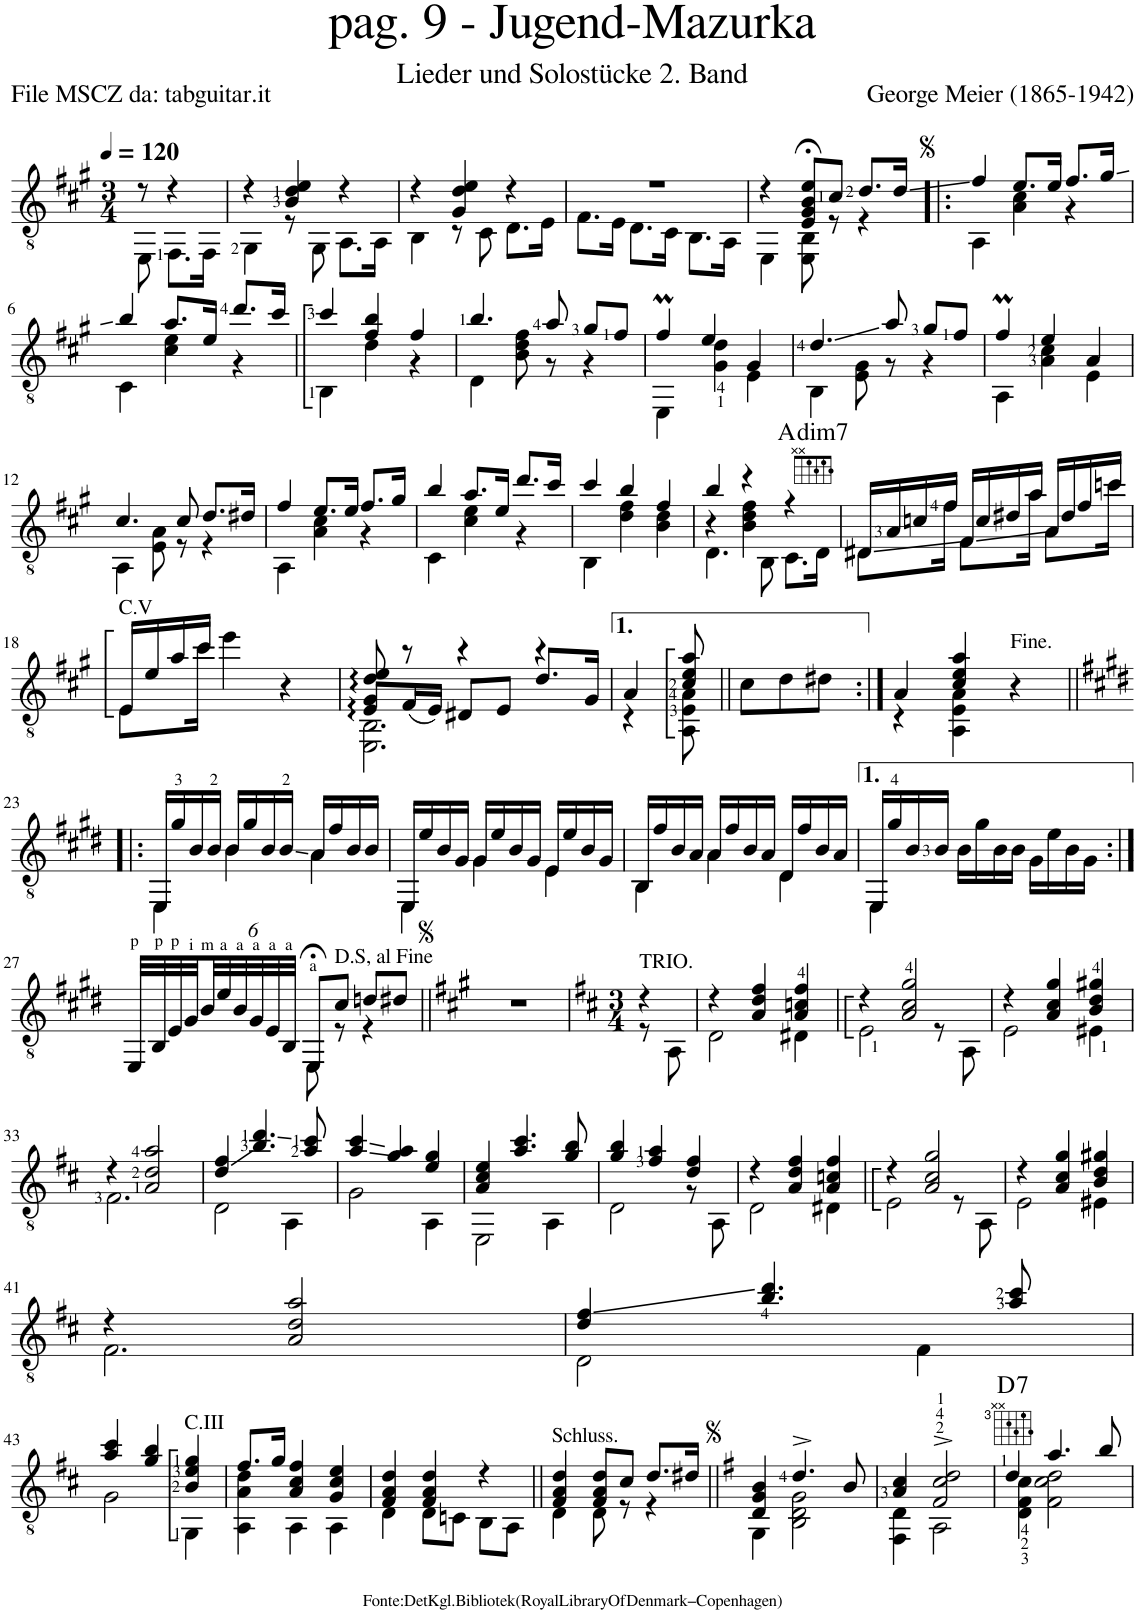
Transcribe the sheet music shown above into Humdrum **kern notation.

**kern	**harte
*part1	*part1
*staff1	*
*I"Guitar	*
*I'Guit.	*
*clefGv2	*
*k[f#c#g#]	*
*M3/4	*
*MM120	*
=	=
*^	*
8r	8EE\	.
4r	8.FF#\L	.
.	16FF#\Jk	.
=1	=1	=1
4r	4GG#\	.
4B/ 4d/ 4e/	8r	.
.	8GG#\	.
4r	8.AA\L	.
.	16AA\Jk	.
=2	=2	=2
4r	4BB\	.
4G#/ 4d/ 4e/	8r	.
.	8C#\	.
4r	8.D\L	.
.	16E\Jk	.
=3	=3	=3
2.r	8.F#\L	.
.	16E\Jk	.
.	8.D\L	.
.	16C#\Jk	.
.	8.BB\L	.
.	16AA\Jk	.
=4	=4	=4
4r	4EE\	.
8E/;< 8G#/;< 8B/;< 8e/;<L	8EE\ 8BB\	.
8c#/J	8r	.
8.d/L	4r	.
16d/Jk	.	.
=5!|:	=5!|:	=5!|:
4f#/	4AA\	.
8.e/L	4A\ 4c#\	.
16e/Jk	.	.
8.f#/L	4r	.
16g#/Jk	.	.
!!LO:LB:g=z	!!
=6	=6	=6
4b/	4C#\	.
8.a/L	4c#\ 4e\	.
16e/Jk	.	.
8.dd/L	4r	.
16cc#/Jk	.	.
=7	=7	=7
4cc#/	4BB\	.
4f#/ 4b/	4d\	.
4f#/	4r	.
=8	=8	=8
4.b/	4D\	.
.	8B\ 8d\ 8f#\	.
8a/	8r	.
8g#/L	4r	.
8f#/J	.	.
=9	=9	=9
4f#M/	4EE\	.
4e/	4G#\ 4d\	.
4G#/	4E\	.
=10	=10	=10
4.d/	4BB\	.
.	8E\ 8G#\	.
8a/	8r	.
8g#/L	4r	.
8f#/J	.	.
=11	=11	=11
4f#M/	4AA\	.
4e/	4A\ 4c#\	.
4A/	4E\	.
!!LO:LB:g=z	!!
=12	=12	=12
4.c#/	4AA\	.
.	8E\ 8A\	.
8c#/	8r	.
8.d/L	4r	.
16d#X/Jk	.	.
=13	=13	=13
4f#/	4AA\	.
8.e/L	4A\ 4c#\	.
16e/Jk	.	.
8.f#/L	4r	.
16g#/Jk	.	.
=14	=14	=14
4b/	4C#\	.
8.a/L	4c#\ 4e\	.
16e/Jk	.	.
8.dd/L	4r	.
16cc#/Jk	.	.
=15	=15	=15
4cc#/	4BB\	.
4b/	4d\ 4f#\	.
4f#/	4B\ 4d\	.
=16	=16	=16
*	*^	*
4b/	4r	4.D\	.
4r	4B\ 4d\ 4f#\	.	.
.	.	8BB\	.
4r	4ryy	8.C#\L	.
.	.	16D\Jk	.
=17	=17	=17	=17
!	!	!	!LO:H:kt=dim7
*	*v	*v	*
16D#X/LL	8.D#\L	A:dim7
16A/	.	.
16cn/	.	.
16f#/JJ	16f#\Jk	.
16F#/LL	8.F#\L	.
16c/	.	.
16d#X/	.	.
16a/JJ	16a\Jk	.
16A/LL	8.A\L	.
16d#/	.	.
16f#/	.	.
16ccn/JJ	16cc\Jk	.
!!LO:LB:g=z	!!
=18	=18	=18
!LO:TX:a:t=C.V	!	!
16E/LL	8.E\L	.
16e/	.	.
16a/	.	.
16cc#/JJ	16cc#\Jk	.
4ee\	2ryy	.
4r	.	.
=19	=19	=19
*	*^	*
8d/ 8e/	2.EE\ 2.BB\	8E/: 8G#/:L	.
8r	.	(16F#/L	.
.	.	16E/JJ)	.
4r	.	8D#X/L	.
.	.	8E/J	.
4r	.	8.d/L	.
.	.	16G#/Jk	.
*	*v	*v	*
=20	=20	=20
4A/	4r	.
8c#/ 8e/ 8a/	8AA\ 8E\ 8A\	.
*v	*v	*
=21||	=21||
8c#\L	.
8d\	.
8d#X\J	.
=22:|!	=22:|!
*^	*
4A/	4r	.
4c#/ 4e/ 4a/	4AA\ 4E\ 4A\	.
4r	4ryy	.
!!LO:LB:g=z	!!
=23!|:	=23!|:	=23!|:
*k[f#c#g#d#]	*	*
16EE/LL	4EE\	.
16g#/	.	.
16B/	.	.
16B/JJ	.	.
16B/LL	4B\	.
16g#/	.	.
16B/	.	.
16B/JJ	.	.
16A/LL	4A\	.
16f#/	.	.
16B/	.	.
16B/JJ	.	.
=24	=24	=24
16EE/LL	4EE\	.
16e/	.	.
16B/	.	.
16G#/JJ	.	.
16G#/LL	4G#\	.
16e/	.	.
16B/	.	.
16G#/JJ	.	.
16E/LL	4E\	.
16e/	.	.
16B/	.	.
16G#/JJ	.	.
=25	=25	=25
16BB/LL	4BB\	.
16f#/	.	.
16B/	.	.
16A/JJ	.	.
16A/LL	4A\	.
16f#/	.	.
16B/	.	.
16A/JJ	.	.
16D#/LL	4D#\	.
16f#/	.	.
16B/	.	.
16A/JJ	.	.
=26	=26	=26
16EE/LL	4EE\	.
16g#/	.	.
16B/	.	.
16B/JJ	.	.
16B\LL	2ryy	.
16g#\	.	.
16B\	.	.
16B\JJ	.	.
16G#\LL	.	.
16e\	.	.
16B\	.	.
16G#\JJ	.	.
!!LO:LB:g=z	!!
=27:|!	=27:|!	=27:|!
32EE/LLL	4ryy	.
32BB/	.	.
32E/	.	.
32G#/	.	.
*Xbrackettup	*	*
48B/	.	.
48e/	.	.
48B/	.	.
48G#/	.	.
48E/	.	.
48BB/JJJ	.	.
8EE;</L	8EE\	.
!LO:TX:a:t=D.S, al Fine	!	!
8c#/J	8r	.
8dn/L	4r	.
8d#X/J	.	.
*v	*v	*
=28||	=28||
*k[f#c#g#]	*
2.r	.
=29	=29
*k[f#c#]	*
*M3/4	*
*^	*
!LO:TX:a:t=TRIO.	!	!
4r	8r	.
.	8AA\	.
=30	=30	=30
4r	2D\	.
4A/ 4d/ 4f#/	.	.
4A/ 4cn/ 4f#/	4D#X\	.
=31	=31	=31
4r	2E\	.
2A/ 2c#/ 2g/	.	.
.	8r	.
.	8AA\	.
=32	=32	=32
4r	2E\	.
4A/ 4c#/ 4g/	.	.
4B/ 4d/ 4g#X/	4E#X\	.
!!LO:LB:g=z	!!
=33	=33	=33
4r	2.F#\	.
2A/ 2d/ 2a/	.	.
=34	=34	=34
4d/ 4f#/	2D\	.
4.b/ 4.dd/	.	.
.	4AA\	.
8a/ 8cc#/	.	.
=35	=35	=35
4a/ 4cc#/	2G\	.
4g/ 4a/	.	.
4e/ 4g/	4AA\	.
=36	=36	=36
4A/ 4c#/ 4e/	2EE\	.
4.a/ 4.cc#/	.	.
.	4AA\	.
8g/ 8b/	.	.
=37	=37	=37
4g/ 4b/	2D\	.
4f#/ 4a/	.	.
4d/ 4f#/	8r	.
.	8AA\	.
=38	=38	=38
4r	2D\	.
4A/ 4d/ 4f#/	.	.
4A/ 4cn/ 4f#/	4D#X\	.
=39	=39	=39
4r	2E\	.
2A/ 2c#/ 2g/	.	.
.	8r	.
.	8AA\	.
=40	=40	=40
4r	2E\	.
4A/ 4c#/ 4g/	.	.
4B/ 4d/ 4g#X/	4E#X\	.
!!LO:LB:g=z	!!
=41	=41	=41
4r	2.F#\	.
2A/ 2d/ 2a/	.	.
=42	=42	=42
4d/ 4f#/	2D\	.
4.b/ 4.dd/	.	.
.	4F#\	.
8a/ 8cc#/	.	.
!!LO:LB:g=z	!!
=43	=43	=43
4a/ 4cc#/	2G\	.
4g/ 4b/	.	.
!LO:TX:a:t=C.III	!	!
4B/ 4e/ 4g/	4GG\	.
=44	=44	=44
8.f#/L	4AA\ 4A\ 4d\	.
16g/Jk	.	.
4A/ 4c#/ 4f#/	4AA\	.
4G/ 4c#/ 4e/	4AA\	.
=45	=45	=45
4F#/ 4A/ 4d/	4D\	.
4F#/ 4A/ 4d/	8D\L	.
.	8Cn\J	.
4r	8BB\L	.
.	8AA\J	.
=46||	=46||	=46||
!LO:TX:a:t=Schluss.	!	!
4F#/ 4A/ 4d/	4D\	.
8F#/ 8A/ 8d/L	8D\	.
8c#/J	8r	.
8.d/L	4r	.
16d#X/Jk	.	.
=47||	=47||	=47||
*k[f#]	*	*
4D/ 4G/ 4B/	4GG\	.
4.d^/	2BB\ 2D\ 2G\	.
8B/	.	.
=48	=48	=48
4A/ 4c/	4FF#\ 4D\	.
2F#/^ 2c/^ 2d/^	2AA\	.
=49	=49	=49
!	!	!LO:H:kt=7
4d/	4D\ 4F#\ 4c\	D:7
4.a/	2F#\ 2c\ 2d\	.
8b/	.	.
*v	*v	*
=	=
*-	*-
